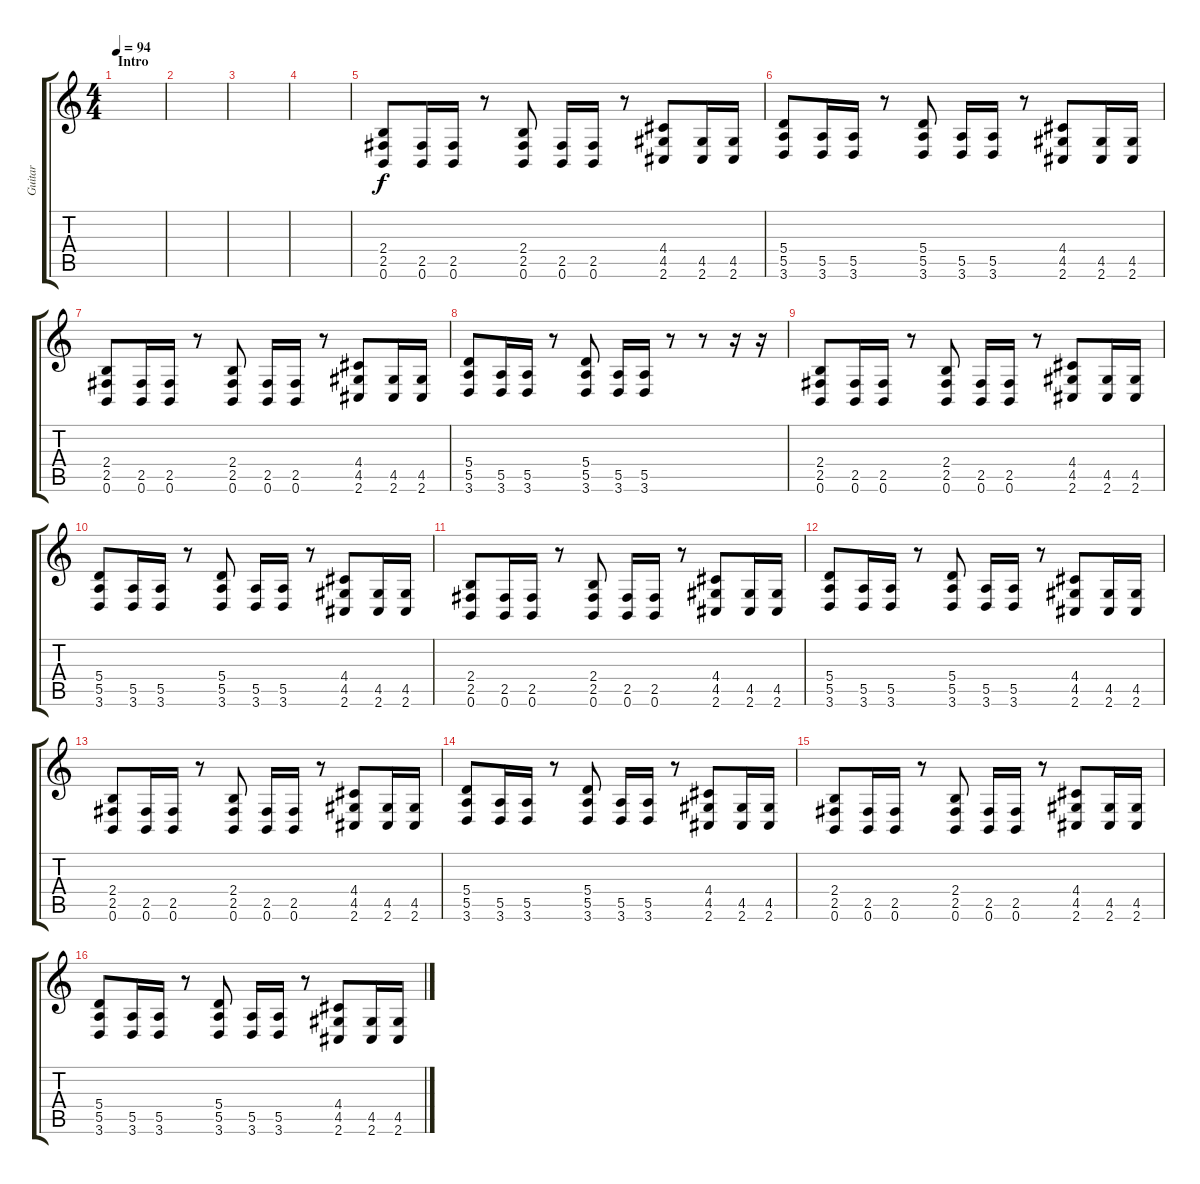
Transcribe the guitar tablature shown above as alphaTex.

\track ("Guitar" "Guitar") {instrument overdrivenguitar}
\staff {score tabs}
\tuning (B3 Gb3 D3 A2 E2 B1) {hide}
\ts (4 4)
\section ("" "Intro")
\tempo 94
\clef g2
\ks c
|
|
|
|
(2.4 2.5 0.6).8{volume 0} (2.5 0.6).16{volume 11} (2.5 0.6).16 r.8 (2.4 2.5 0.6).8 (2.5 0.6).16 (2.5 0.6).16 r.8 (4.4 4.5 2.6).8 (4.5 2.6).16 (4.5 2.6).16 |
(5.4 5.5 3.6).8 (5.5 3.6).16 (5.5 3.6).16 r.8 (5.4 5.5 3.6).8 (5.5 3.6).16 (5.5 3.6).16 r.8 (4.4 4.5 2.6).8 (4.5 2.6).16 (4.5 2.6).16 |
(2.4 2.5 0.6).8 (2.5 0.6).16 (2.5 0.6).16 r.8 (2.4 2.5 0.6).8 (2.5 0.6).16 (2.5 0.6).16 r.8 (4.4 4.5 2.6).8 (4.5 2.6).16 (4.5 2.6).16 |
(5.4 5.5 3.6).8 (5.5 3.6).16 (5.5 3.6).16 r.8 (5.4 5.5 3.6).8 (5.5 3.6).16 (5.5 3.6).16 r.8 r.8 r.16 r.16 |
(2.4 2.5 0.6).8 (2.5 0.6).16 (2.5 0.6).16 r.8 (2.4 2.5 0.6).8 (2.5 0.6).16 (2.5 0.6).16 r.8 (4.4 4.5 2.6).8 (4.5 2.6).16 (4.5 2.6).16 |
(5.4 5.5 3.6).8 (5.5 3.6).16 (5.5 3.6).16 r.8 (5.4 5.5 3.6).8 (5.5 3.6).16 (5.5 3.6).16 r.8 (4.4 4.5 2.6).8 (4.5 2.6).16 (4.5 2.6).16 |
(2.4 2.5 0.6).8 (2.5 0.6).16 (2.5 0.6).16 r.8 (2.4 2.5 0.6).8 (2.5 0.6).16 (2.5 0.6).16 r.8 (4.4 4.5 2.6).8 (4.5 2.6).16 (4.5 2.6).16 |
(5.4 5.5 3.6).8 (5.5 3.6).16 (5.5 3.6).16 r.8 (5.4 5.5 3.6).8 (5.5 3.6).16 (5.5 3.6).16 r.8 (4.4 4.5 2.6).8 (4.5 2.6).16 (4.5 2.6).16 |
(2.4 2.5 0.6).8 (2.5 0.6).16 (2.5 0.6).16 r.8 (2.4 2.5 0.6).8 (2.5 0.6).16 (2.5 0.6).16 r.8 (4.4 4.5 2.6).8 (4.5 2.6).16 (4.5 2.6).16 |
(5.4 5.5 3.6).8 (5.5 3.6).16 (5.5 3.6).16 r.8 (5.4 5.5 3.6).8 (5.5 3.6).16 (5.5 3.6).16 r.8 (4.4 4.5 2.6).8 (4.5 2.6).16 (4.5 2.6).16 |
(2.4 2.5 0.6).8 (2.5 0.6).16 (2.5 0.6).16 r.8 (2.4 2.5 0.6).8 (2.5 0.6).16 (2.5 0.6).16 r.8 (4.4 4.5 2.6).8 (4.5 2.6).16 (4.5 2.6).16 |
(5.4 5.5 3.6).8 (5.5 3.6).16 (5.5 3.6).16 r.8 (5.4 5.5 3.6).8 (5.5 3.6).16 (5.5 3.6).16 r.8 (4.4 4.5 2.6).8 (4.5 2.6).16 (4.5 2.6).16
